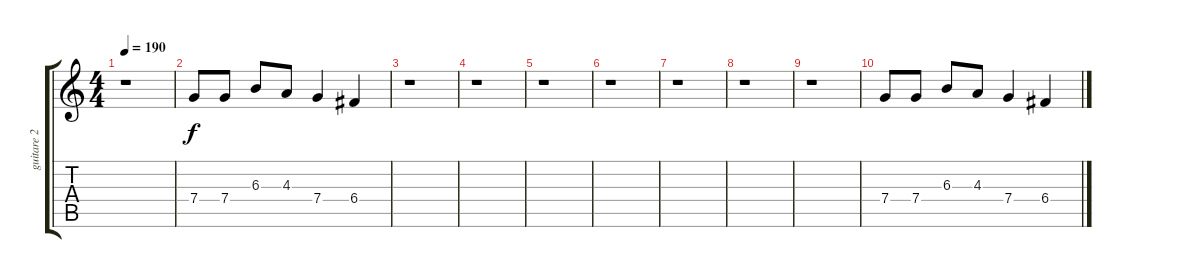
\track ("guitare 2" "guitare 2") {instrument distortionguitar}
\staff {score tabs}
\tuning (D4 A3 F3 C3 G2 D2) {hide}
\ts (4 4)
\tempo 190
\clef g2
\ks c
r.1{dy f} |
7.4.8 7.4.8 6.3.8 4.3.8 7.4.4 6.4.4 |
r.1 |
r.1 |
r.1 |
r.1 |
r.1 |
r.1 |
r.1 |
7.4.8 7.4.8 6.3.8 4.3.8 7.4.4 6.4.4
